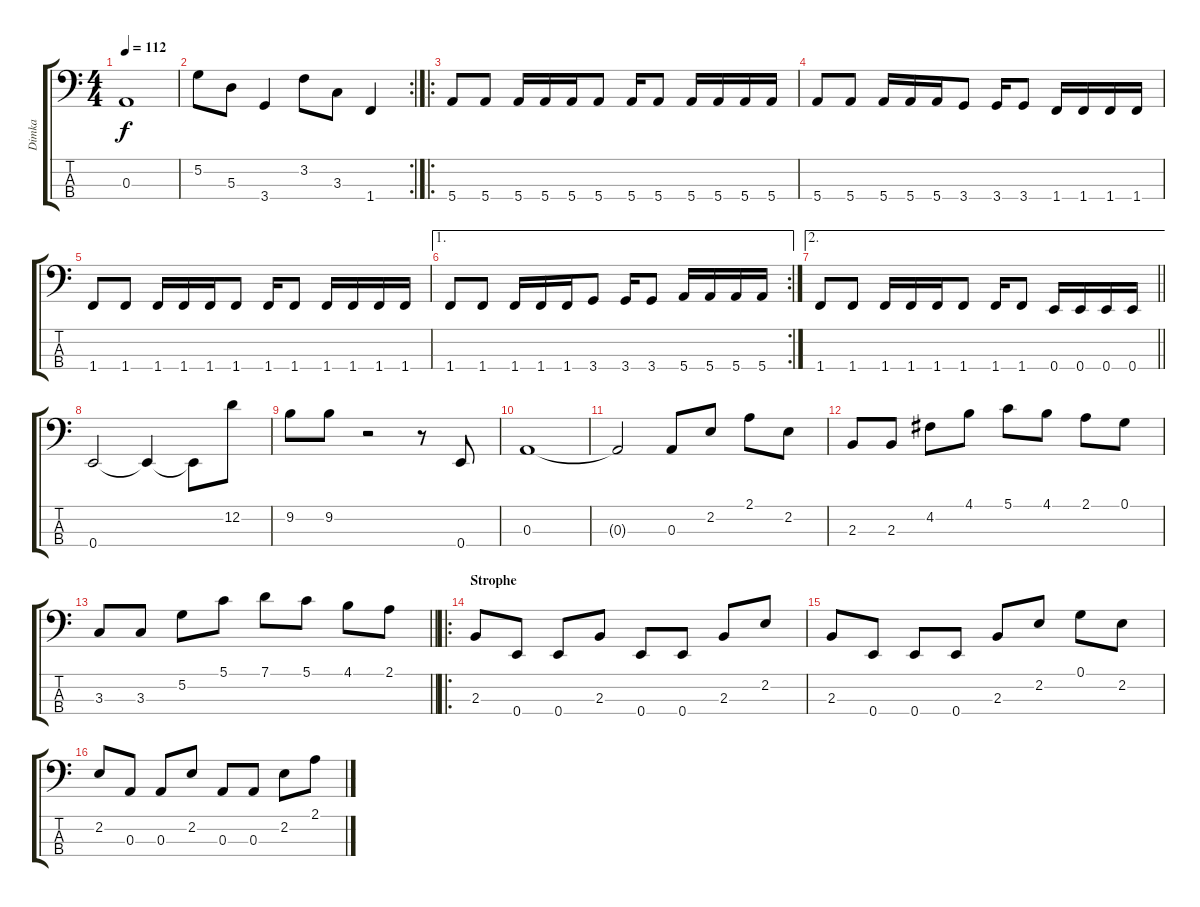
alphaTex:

\track ("Dimka" "Dimka") {instrument electricbassfinger}
\staff {score tabs}
\tuning (G2 D2 A1 E1) {hide}
\ts (4 4)
\tempo 112
\clef f4
\ks c
0.3.1{dy f} |
\rc 2
5.2.8 5.3.8 3.4.4 3.2.8 3.3.8 1.4.4 |
\ro
5.4.8 5.4.8 5.4.16 5.4.16 5.4.16 5.4.8 5.4.16 5.4.8 5.4.16 5.4.16 5.4.16 5.4.16 |
5.4.8 5.4.8 5.4.16 5.4.16 5.4.16 3.4.8 3.4.16 3.4.8 1.4.16 1.4.16 1.4.16 1.4.16 |
1.4.8 1.4.8 1.4.16 1.4.16 1.4.16 1.4.8 1.4.16 1.4.8 1.4.16 1.4.16 1.4.16 1.4.16 |
\ae 1
\rc 2
1.4.8 1.4.8 1.4.16 1.4.16 1.4.16 3.4.8 3.4.16 3.4.8 5.4.16 5.4.16 5.4.16 5.4.16 |
\ae 2
\barLineRight lightlight
1.4.8 1.4.8 1.4.16 1.4.16 1.4.16 1.4.8 1.4.16 1.4.8 0.4.16 0.4.16 0.4.16 0.4.16 |
0.4.2 0.4{t}.4 0.4{t}.8 12.2.8 |
9.2.8 9.2.8 r.2 r.8 0.4.8 |
0.3.1 |
0.3{t}.2 0.3.8 2.2.8 2.1.8 2.2.8 |
2.3.8 2.3.8 4.2.8 4.1.8 5.1.8 4.1.8 2.1.8 0.1.8 |
\barLineRight lightlight
3.3.8 3.3.8 5.2.8 5.1.8 7.1.8 5.1.8 4.1.8 2.1.8 |
\ro
\section ("" "Strophe")
2.3.8 0.4.8 0.4.8 2.3.8 0.4.8 0.4.8 2.3.8 2.2.8 |
2.3.8 0.4.8 0.4.8 0.4.8 2.3.8 2.2.8 0.1.8 2.2.8 |
2.2.8 0.3.8 0.3.8 2.2.8 0.3.8 0.3.8 2.2.8 2.1.8
